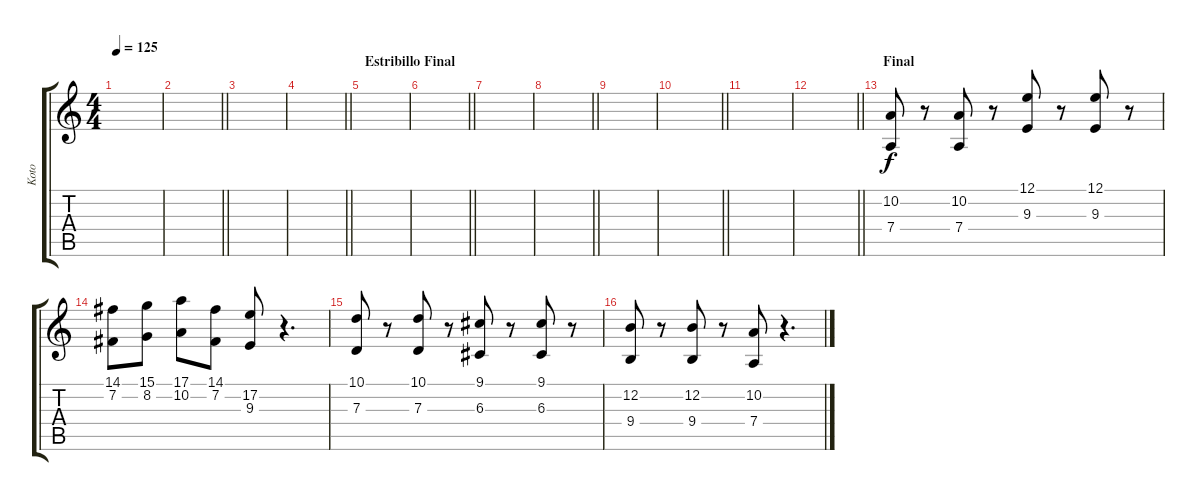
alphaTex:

\track ("Koto" "Koto") {instrument koto}
\staff {score tabs}
\tuning (E4 B3 G3 D3 A2 E2) {hide}
\ts (4 4)
\tempo 125
\clef g2
\ks c
|
\barLineRight lightlight
|
|
\barLineRight lightlight
|
\section ("" "Estribillo Final")
|
\barLineRight lightlight
|
|
\barLineRight lightlight
|
|
\barLineRight lightlight
|
|
\barLineRight lightlight
|
\section ("" "Final")
(10.2 7.4).8 r.8 (10.2 7.4).8 r.8 (12.1 9.3).8 r.8 (12.1 9.3).8 r.8 |
(14.1 7.2).8 (15.1 8.2).8 (17.1 10.2).8 (14.1 7.2).8 (17.2 9.3).8 r.4{d} |
(10.1 7.3).8 r.8 (10.1 7.3).8 r.8 (9.1 6.3).8 r.8 (9.1 6.3).8 r.8 |
(12.2 9.4).8 r.8 (12.2 9.4).8 r.8 (10.2 7.4).8 r.4{d}
